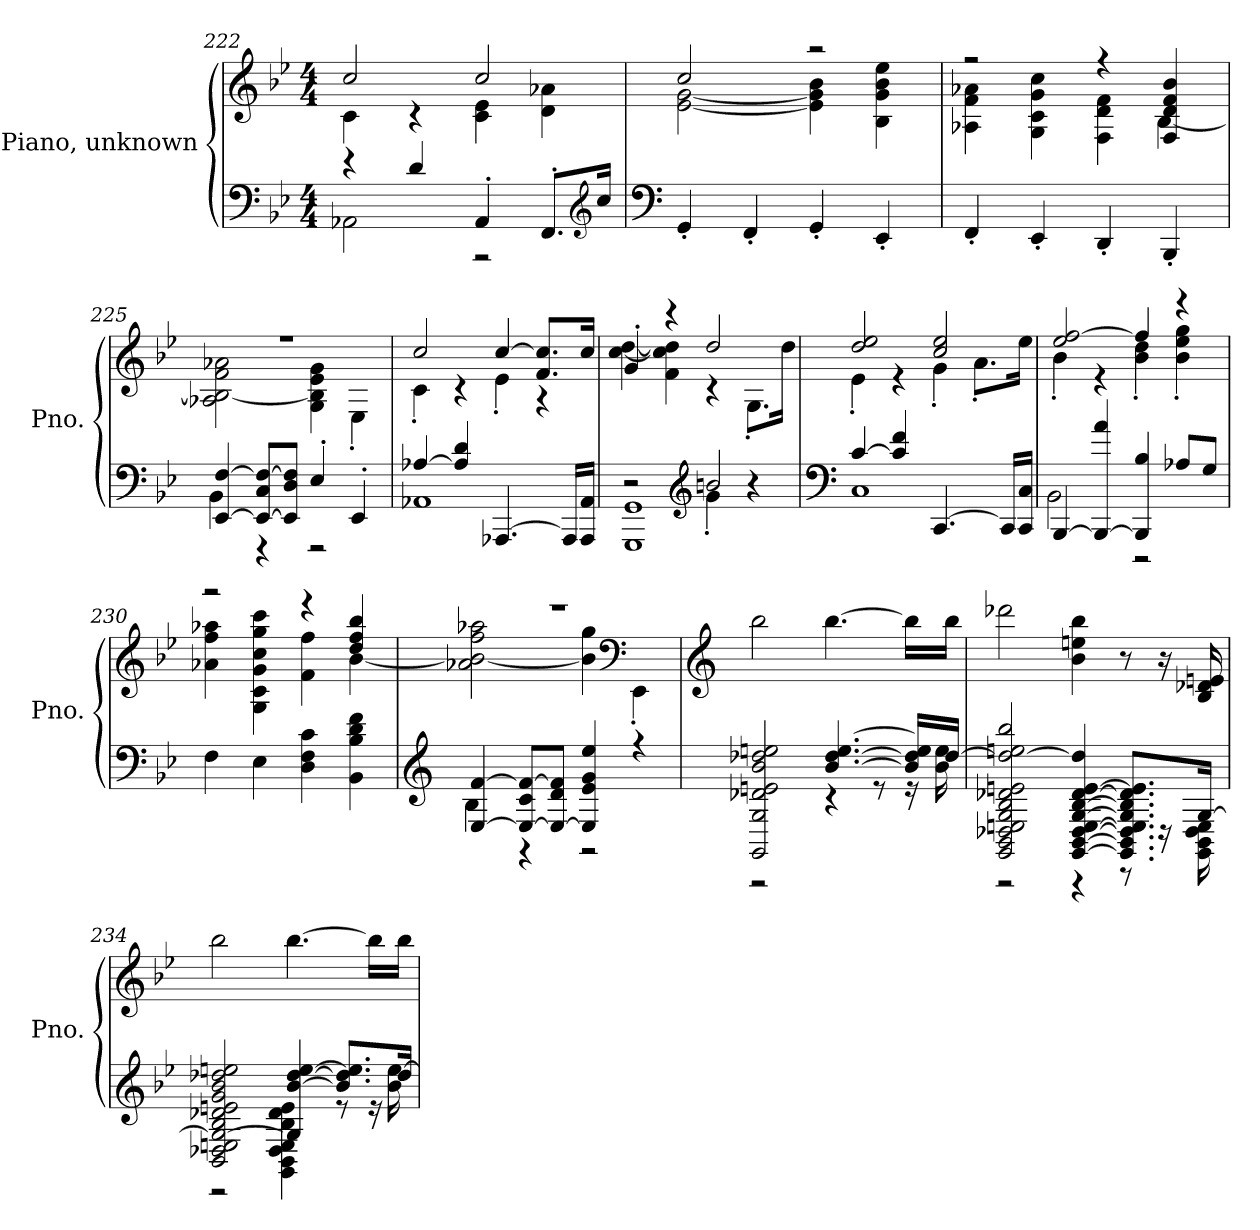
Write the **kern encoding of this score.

**kern	**kern
*part1	*part1
*staff2	*staff1
*I"Piano, unknown	*
*I'Pno.	*
!!LO:LB:g=z
*clefF4	*clefG2
*k[b-e-]	*k[b-e-]
*M4/4	*M4/4
=222	=222
*^	*^
4r	2AA-X\	2cc/	4c\
4d/	.	.	4r
4AA-'/	2r	2cc/	4c\ 4e-\
8.FF'/L	.	.	4d\ 4a-X\
*clefG2	*	*	*
16cc/Jk	.	.	.
*v	*v	*	*
=223	=223	=223
*clefF4	*	*
4GG'/	2cc/	[2e-\ [2g\
4FF'/	.	.
4GG'/	2r	4e-\] 4g\] 4b-\
4EE-'/	.	4B-\ 4g\ 4b-\ 4ee-\
=224	=224	=224
4FF'/	2r	4A-X\ 4f\ 4a-X\
4EE-'/	.	4G\ 4c\ 4g\ 4cc\
4DD'/	4r	4F\ 4d\ 4f\
4BBB-'/	4F/ 4d/ 4f/ 4b-/	[4B-\
=225	=225	=225
*^	*	*
[4EE-/ [4F/	4BB-\	1r	2A-X\ 2B-\_ 2f\ 2a-X\
8EE-/_ 8C/ 8F/_L	4r	.	.
8EE-/] 8D/ 8F/]J	.	.	.
4E-'/	2r	.	4G\ 4B-\] 4e-\ 4g\
4EE-'/	.	.	4E-'\
=226	=226	=226	=226
[4A-X/	1AA-X	2cc/	4c'\
4A-/] 4d/	.	.	4r
[4.AAA-X/	.	[4cc/	4e-'\
.	.	8.f/ 8.cc/]L	4r
16AAA-/LL]	.	.	.
16AAA-/ 16AA-/JJ	.	16cc/Jk	.
!!LO:LB:g=z	!!
=227	=227	=227	=227
*	*^	*	*
2r	2r	1GGG 1GG	4g'/	[4cc\ [4dd\
.	.	.	4r	4f\ 4cc\] 4dd\]
*clefG2	*	*	*	*
2bn/	4g'\	.	2dd/	4r
.	4r	.	.	8.G'\L
.	.	.	.	16dd\Jk
*v	*v	*v	*	*
=228	=228	=228
*clefF4	*	*
*^	*	*
[4c/	1C	2dd/ 2ee-/	4e-'\
4c/] 4f/	.	.	4r
[4.CC/	.	2cc/ 2ee-/	4g'\
.	.	.	8.a'\L
16CC/LL]	.	.	.
16CC/ 16C/JJ	.	.	16ee-\Jk
=229	=229	=229	=229
[4BBB-/	2BB-\	2ee-/ [2ff/	4b-'\
4BBB-/_ 4a/	.	.	4r
4BBB-/] 4B-/	2r	4ff/]	4b-\' 4dd\'
8A-X/L	.	4r	4b-\' 4ee-\' 4gg\'
8G/J	.	.	.
*v	*v	*	*
=230	=230	=230
4F\	2r	4a-X\ 4ff\ 4aa-X\
4E-\	.	4G\ 4c\ 4g\ 4cc\ 4gg\ 4ccc\
4D\ 4F\ 4c\	4r	4f\ 4ff\
4BB-\ 4B-\ 4d\ 4f\	4dd/ 4ff/ 4bb-/	[4b-\
=231	=231	=231
*clefG2	*	*
*^	*	*
[4E-/ [4f/	4B-\	1r	2a-X\ 2b-\_ 2ff\ 2aa-X\
8E-/_ 8c/ 8f/_L	4r	.	.
8E-/_ 8d/ 8f/]J	.	.	.
4E-/] 4e-/ 4g/ 4ee-/	2r	.	4b-\] 4gg\
*	*	*clefF4	*
4r	.	.	4EE-'\
*	*	*v	*v
!!LO:LB:g=z
=232	=232	=232
*	*	*clefG2
2GG/ 2G/ 2d-X/ 2en/ 2b-/ 2dd-X/ 2een/	2r	2bb-\
[4.b-/ [4.dd-/ [4.ee/	4r	[4.bb-\
.	8r	.
16b-/] 16dd-/] 16ee/]LL	16r	16bb-\LL]
[16dd-/JJ	16b-\ 16ee\	16bb-\JJ
=233	=233	=233
2GG/ 2BB-/ 2D-X/ 2En/ 2G/ 2B-/ 2d-X/ 2en/ 2dd-/_ 2een/ 2bb-/	2r	2ddd-X\
[4GG/ [4BB-/ [4D-/ [4E/ [4G/ [4B-/ [4d-/ [4e/ 4dd-/]	4r	4b-\ 4een\ 4bb-\
8.GG/] 8.BB-/] 8.D-/] 8.E/] 8.G/] 8.B-/] 8.d-/] 8.e/]L	8r	8r
.	16r	16r
[16G/Jk	16GG\ 16BB-\ 16D-\ 16E\	16B-/ 16d-X/ 16en/
=234	=234	=234
2BB-/ 2D-X/ 2En/ 2G/_ 2B-/ 2d-X/ 2en/ 2g/ 2b-/ 2dd-X/ 2een/	2r	2bb-\
4G/] [4b-/ [4dd-/ [4ee/	4GG\ 4BB-\ 4D-\ 4E\ 4B-\ 4d-\ 4e\	[4.bb-\
8.b-/] 8.dd-/] 8.ee/]L	8r	.
.	16r	16bb-\LL]
[16dd-/Jk	16b-\ 16ee\	16bb-\JJ
*v	*v	*
=	=
*-	*-
